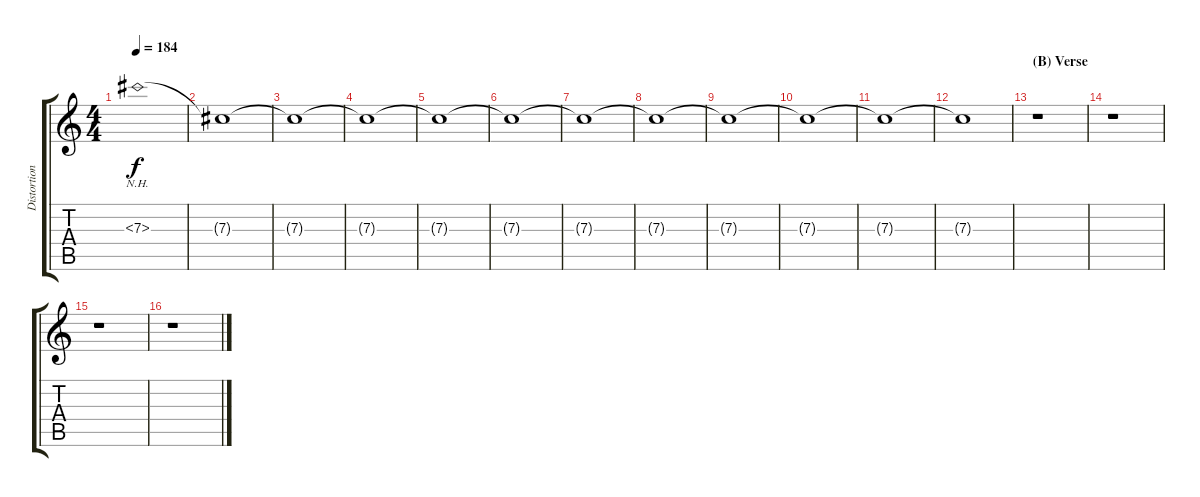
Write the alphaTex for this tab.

\track ("Distortion Guitar" "Distortion") {instrument distortionguitar}
\staff {score tabs}
\tuning (Eb4 Bb3 Gb3 Db3 Ab2 Db2) {hide}
\ts (4 4)
\tempo 184
\clef g2
\ks c
7.3{nh}.1{dy f} |
7.3{t}.1 |
7.3{t}.1 |
7.3{t}.1 |
7.3{t}.1 |
7.3{t}.1 |
7.3{t}.1 |
7.3{t}.1 |
7.3{t}.1 |
7.3{t}.1 |
7.3{t}.1 |
7.3{t}.1 |
\section ("" "(B) Verse")
r.1 |
r.1 |
r.1 |
r.1
